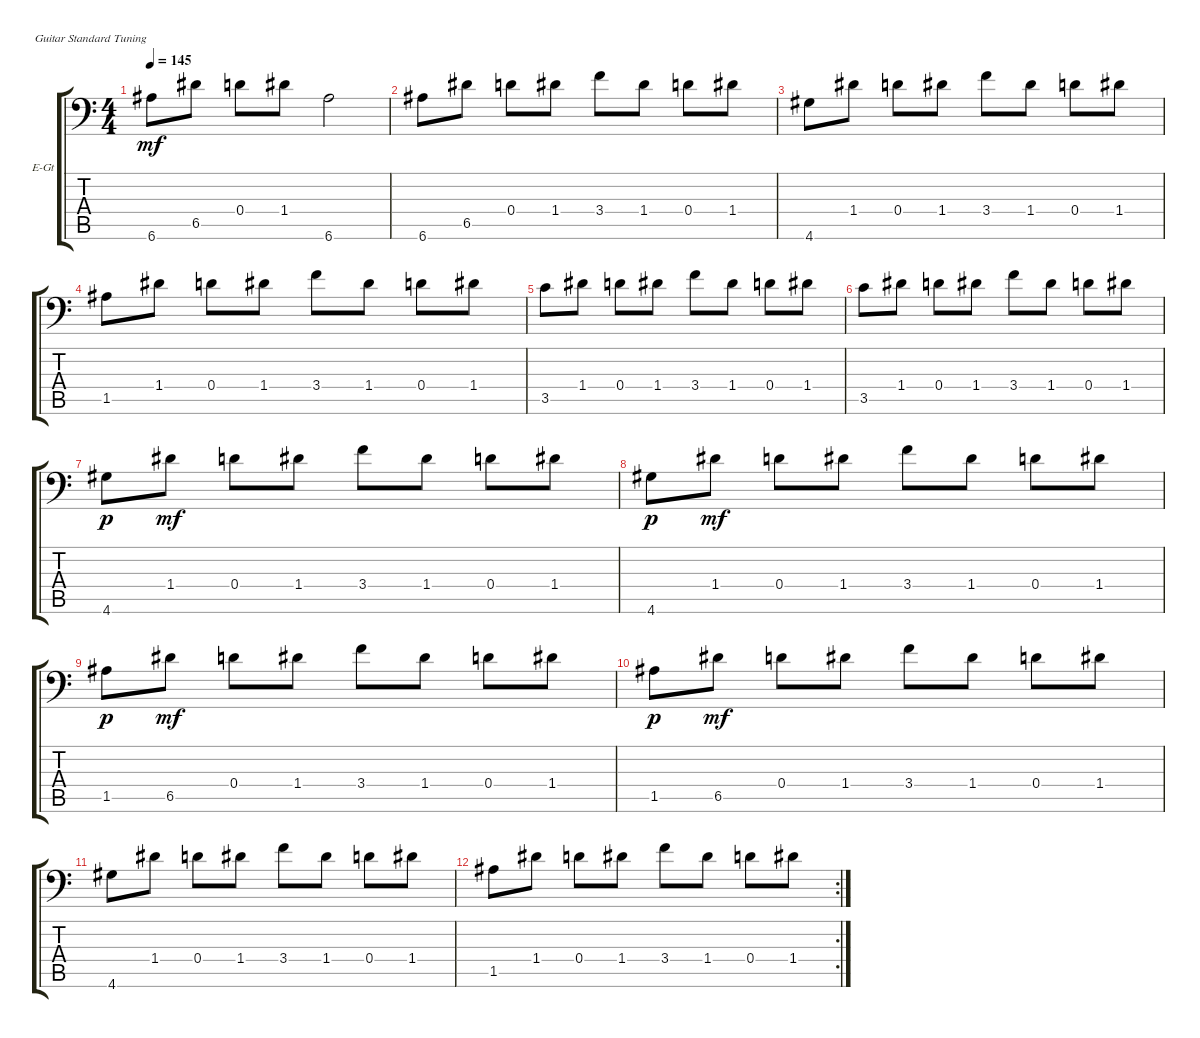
\defaultSystemsLayout 4
\bracketExtendMode groupsimilarinstruments
\firstSystemTrackNameOrientation horizontal
\otherSystemsTrackNameOrientation horizontal
\track ("Vovan" "E-Gt") {instrument distortionguitar}
\staff {score tabs}
\tuning (E4 B3 G3 D3 A2 E2)
\ts (4 4)
\tempo 145
\clef f4
\scale
0.333333
\ks c
6.6.8{dy mf} 6.5.8 0.4.8 1.4.8 6.6.2 |
\scale
0.333333 6.6.8 6.5.8 0.4.8 1.4.8 3.4.8 1.4.8 0.4.8 1.4.8 |
\scale
0.333333 4.6.8 1.4.8 0.4.8 1.4.8 3.4.8 1.4.8 0.4.8 1.4.8 |
\scale
0.333333 1.5.8 1.4.8 0.4.8 1.4.8 3.4.8 1.4.8 0.4.8 1.4.8 |
\scale
0.333333 3.5.8 1.4.8 0.4.8 1.4.8 3.4.8 1.4.8 0.4.8 1.4.8 |
\scale
0.333333 3.5.8 1.4.8 0.4.8 1.4.8 3.4.8 1.4.8 0.4.8 1.4.8 |
\scale
0.333333 4.6.8{dy p} 1.4.8{dy mf} 0.4.8 1.4.8 3.4.8 1.4.8 0.4.8 1.4.8 |
\scale
0.333333 4.6.8{dy p} 1.4.8{dy mf} 0.4.8 1.4.8 3.4.8 1.4.8 0.4.8 1.4.8 |
\scale
0.333333 1.5.8{dy p} 6.5.8{dy mf} 0.4.8 1.4.8 3.4.8 1.4.8 0.4.8 1.4.8 |
\scale
0.322917 1.5.8{dy p} 6.5.8{dy mf} 0.4.8 1.4.8 3.4.8 1.4.8 0.4.8 1.4.8 |
\scale
0.322917 4.6.8 1.4.8 0.4.8 1.4.8 3.4.8 1.4.8 0.4.8 1.4.8 |
\rc 2
\scale
0.354167 1.5.8 1.4.8 0.4.8 1.4.8 3.4.8 1.4.8 0.4.8 1.4.8
